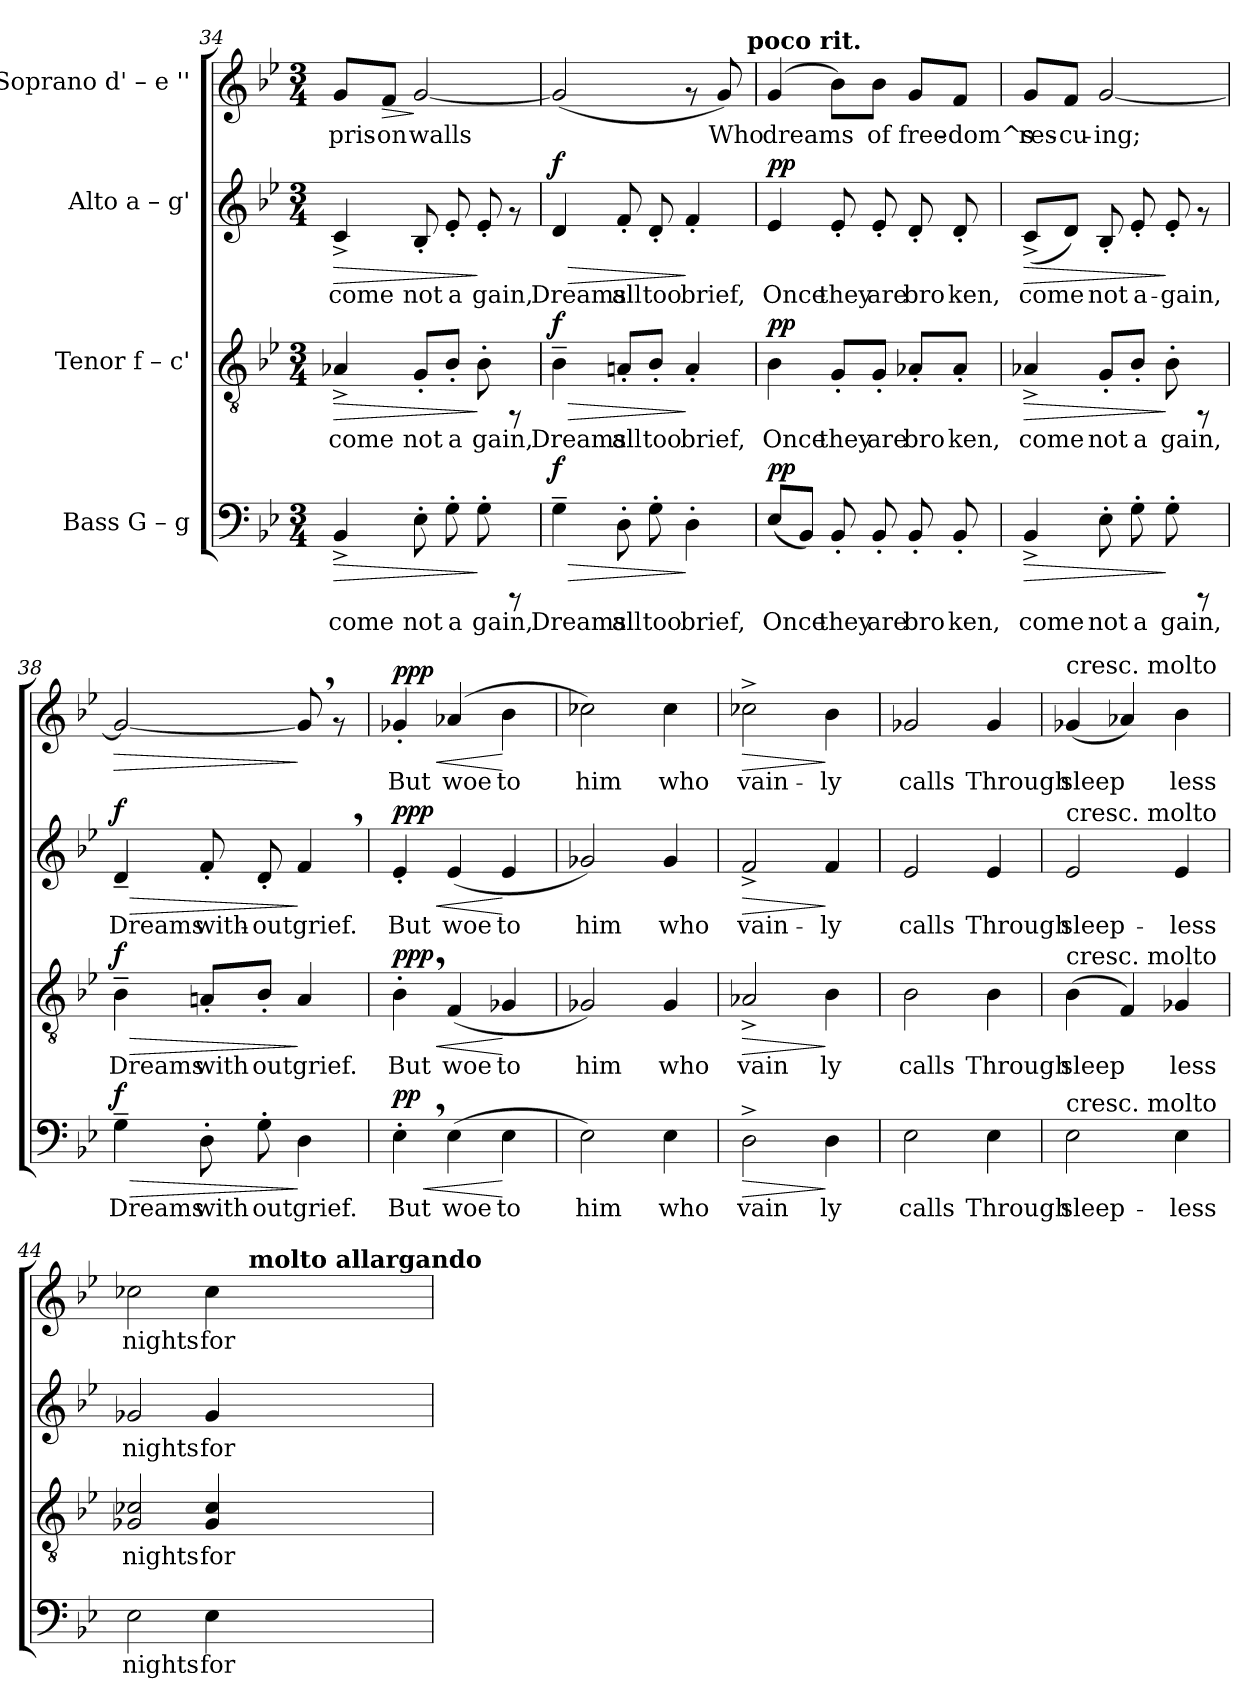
**kern	**text	**dynam	**kern	**text	**dynam	**kern	**text	**dynam	**kern	**text	**dynam
*part4	*part4	*part4	*part3	*part3	*part3	*part2	*part2	*part2	*part1	*part1	*part1
*staff4	*staff4	*staff4	*staff3	*staff3	*staff3	*staff2	*staff2	*staff2	*staff1	*staff1	*staff1
*I"Bass  G – g	*	*	*I"Tenor  f – c'	*	*	*I"Alto  a – g'	*	*	*I"Soprano  d' – e ''	*	*
*clefF4	*	*	*clefGv2	*	*	*clefG2	*	*	*clefG2	*	*
*k[b-e-]	*	*	*k[b-e-]	*	*	*k[b-e-]	*	*	*k[b-e-]	*	*
*B-:	*	*	*B-:	*	*	*B-:	*	*	*B-:	*	*
*M3/4	*	*	*M3/4	*	*	*M3/4	*	*	*M3/4	*	*
=34	=34	=34	=34	=34	=34	=34	=34	=34	=34	=34	=34
!	!LO:LY:b:cj	!LO:HP:b	!	!LO:LY:b:cj	!LO:HP:b	!	!LO:LY:b:cj	!LO:HP:b	!	!LO:LY:b:cj	!
4BB-^</	come	>	4A-X^</	come	>	4c^</	come	>	8g/L	pris-	.
!	!	!	!	!	!	!	!	!	!	!LO:LY:b:cj	!LO:HP:b
.	.	.	.	.	.	.	.	.	8f/J	-on	>
!	!LO:LY:b:cj	!	!	!LO:LY:b:cj	!	!	!LO:LY:b:cj	!	!	!LO:LY:b:cj	!
8E-'>\	not	.	8G'</L	not	.	8B-'</	not	.	[<2g/	walls	]
!	!LO:LY:b:cj	!	!	!LO:LY:b:cj	!	!	!LO:LY:b:cj	!	!	!	!
8G'>\	a	.	8B-'>/J	a	.	8e-'</	a	.	.	.	.
!	!LO:LY:b:cj	!	!	!LO:LY:b:cj	!	!	!LO:LY:b:cj	!	!	!	!
8G'>\	gain,	]	8B-'>\	gain,	]	8e-'</	gain,	]	.	.	.
8rCCC	.	.	8rFF	.	.	8rf	.	.	.	.	.
=35	=35	=35	=35	=35	=35	=35	=35	=35	=35	=35	=35
!	!LO:LY:b:cj	!LO:HP:b	!	!LO:LY:b:cj	!LO:HP:b	!	!LO:LY:b:cj	!LO:HP:b	!	!LO:LY:b:cj	!
!	!	!LO:DY:n=1:a	!	!	!LO:DY:n=1:a	!	!	!LO:DY:n=1:a	!	!	!
*	*	*	*	*	*	*	*	*	*^	*	*
4G~>\	Dreams	> f	4B-~>\	Dreams	> f	4d/	Dreams	> f	(<2g/]	2ryy	.	.
!	!LO:LY:b:cj	!	!	!LO:LY:b:cj	!	!	!LO:LY:b:cj	!	!	!	!	!
8D'>\	all	.	8An'</L	all	.	8f'</	all	.	.	.	.	.
!	!LO:LY:b:cj	!	!	!LO:LY:b:cj	!	!	!LO:LY:b:cj	!	!	!	!	!
8G'>\	too	.	8B-'>/J	too	.	8d'</	too	.	.	.	.	.
!	!LO:LY:b:cj	!	!	!LO:LY:b:cj	!	!	!LO:LY:b:cj	!	!	!	!	!
4D'>\	brief,	]	4A'</	brief,	]	4f'</	brief,	]	8rf	8...ryy	.	.
!	!	!	!	!	!	!	!	!	!	!	!LO:LY:b:cj	!
.	.	.	.	.	.	.	.	.	8g/)	.	Who	.
!	!	!	!	!	!	!	!	!	!	!LO:TX:a:B:t=poco rit.	!	!
.	.	.	.	.	.	.	.	.	.	64ryy	.	.
=36	=36	=36	=36	=36	=36	=36	=36	=36	=36	=36	=36	=36
!	!LO:LY:b:cj	!LO:DY:a	!	!LO:LY:b:cj	!LO:DY:a	!	!LO:LY:b:cj	!LO:DY:a	!	!	!LO:LY:b:cj	!
*	*	*	*	*	*	*	*	*	*v	*v	*	*
(<8E-/L	Once	pp	4B-\	Once	pp	4e-/	Once	pp	(>4g/	dreams	.
!	!LO:LY:b:cj	!	!	!	!	!	!	!	!	!	!
8BB-/J)	.	.	.	.	.	.	.	.	.	.	.
!	!LO:LY:b:cj	!	!	!LO:LY:b:cj	!	!	!LO:LY:b:cj	!	!	!LO:LY:b:cj	!
8BB-'</	they	.	8G'</L	they	.	8e-'</	they	.	8b-\L)	.	.
!	!LO:LY:b:cj	!	!	!LO:LY:b:cj	!	!	!LO:LY:b:cj	!	!	!LO:LY:b:cj	!
8BB-'</	are	.	8G'</J	are	.	8e-'</	are	.	8b-\J	of	.
!	!LO:LY:b:cj	!	!	!LO:LY:b:cj	!	!	!LO:LY:b:cj	!	!	!LO:LY:b:cj	!
8BB-'</	bro	.	8A-X'</L	bro	.	8d'</	bro	.	8g/L	free-	.
!	!LO:LY:b:cj	!	!	!LO:LY:b:cj	!	!	!LO:LY:b:cj	!	!	!LO:LY:b:cj	!
8BB-'</	ken,	.	8A-'</J	ken,	.	8d'</	ken,	.	8f/J	-dom^s	.
!!LO:PB:g=z
=37	=37	=37	=37	=37	=37	=37	=37	=37	=37	=37	=37
!	!LO:LY:b:cj	!LO:HP:b	!	!LO:LY:b:cj	!LO:HP:b	!	!LO:LY:b:cj	!LO:HP:b	!	!LO:LY:b:cj	!
4BB-^</	come	>	4A-X^</	come	>	(<8c^</L	come	>	8g/L	res-	.
!	!	!	!	!	!	!	!LO:LY:b:cj	!	!	!LO:LY:b:cj	!
.	.	.	.	.	.	8d/J)	.	.	8f/J	-cu-	.
!	!LO:LY:b:cj	!	!	!LO:LY:b:cj	!	!	!LO:LY:b:cj	!	!	!LO:LY:b:cj	!
8E-'>\	not	.	8G'</L	not	.	8B-'</	not	.	[<2g/	-ing;	.
!	!LO:LY:b:cj	!	!	!LO:LY:b:cj	!	!	!LO:LY:b:cj	!	!	!	!
8G'>\	a	.	8B-'>/J	a	.	8e-'</	a-	.	.	.	.
!	!LO:LY:b:cj	!	!	!LO:LY:b:cj	!	!	!LO:LY:b:cj	!	!	!	!
8G'>\	gain,	]	8B-'>\	gain,	]	8e-'</	-gain,	]	.	.	.
8rCCC	.	.	8rFF	.	.	8rf	.	.	.	.	.
=38	=38	=38	=38	=38	=38	=38	=38	=38	=38	=38	=38
!	!LO:LY:b:cj	!LO:HP:b	!	!LO:LY:b:cj	!LO:HP:b	!	!LO:LY:b:cj	!LO:HP:b	!	!LO:LY:b:cj	!LO:HP:b
!	!	!LO:DY:n=1:a	!	!	!LO:DY:n=1:a	!	!	!LO:DY:n=1:a	!	!	!
4G~>\	Dreams	> f	4B-~>\	Dreams	> f	4d~</	Dreams	> f	2g/_<	.	>
!	!LO:LY:b:cj	!	!	!LO:LY:b:cj	!	!	!LO:LY:b:cj	!	!	!	!
8D'>\	with	.	8An'</L	with	.	8f'</	with-	.	.	.	.
!	!LO:LY:b:cj	!	!	!LO:LY:b:cj	!	!	!LO:LY:b:cj	!	!	!	!
8G'>\	out	.	8B-'>/J	out	.	8d'</	-out	.	.	.	.
!	!LO:LY:b:cj	!	!	!LO:LY:b:cj	!	!	!LO:LY:b:cj	!	!	!LO:LY:b:cj	!
4D\	grief.	]	4A/	grief.	]	4f,>/	grief.	]	8g,>/]	.	]
.	.	.	.	.	.	.	.	.	8rf	.	.
=39	=39	=39	=39	=39	=39	=39	=39	=39	=39	=39	=39
!	!LO:LY:b:cj	!LO:HP:b	!	!LO:LY:b:cj	!LO:HP:b	!	!LO:LY:b:cj	!LO:HP:b	!	!LO:LY:b:cj	!LO:HP:b
!	!	!LO:DY:n=1:a	!	!	!LO:DY:n=1:a	!	!	!LO:DY:n=1:a	!	!	!LO:DY:n=1:a
4E-,>'>\	But	< pp	4B-,>'>\	But	< ppp	4e-'</	But	< ppp	4g-X'</	But	< ppp
!	!LO:LY:b:cj	!	!	!LO:LY:b:cj	!	!	!LO:LY:b:cj	!	!	!LO:LY:b:cj	!
(>4E-\	woe	.	(<4F/	woe	.	(<4e-/	woe	.	(>4a-X/	woe	.
!	!LO:LY:b:cj	!	!	!LO:LY:b:cj	!	!	!LO:LY:b:cj	!	!	!LO:LY:b:cj	!
4E-\	to	[	4G-X/	to	[	4e-/	to	[	4b-\	to	[
=40	=40	=40	=40	=40	=40	=40	=40	=40	=40	=40	=40
!	!LO:LY:b:cj	!	!	!LO:LY:b:cj	!	!	!LO:LY:b:cj	!	!	!LO:LY:b:cj	!
2E-\)	him	.	2G-X/)	him	.	2g-X/)	him	.	2cc-X\)	him	.
!	!LO:LY:b:cj	!	!	!LO:LY:b:cj	!	!	!LO:LY:b:cj	!	!	!LO:LY:b:cj	!
4E-\	who	.	4G-/	who	.	4g-/	who	.	4cc-\	who	.
=41	=41	=41	=41	=41	=41	=41	=41	=41	=41	=41	=41
!	!LO:LY:b:cj	!LO:HP:b	!	!LO:LY:b:cj	!LO:HP:b	!	!LO:LY:b:cj	!LO:HP:b	!	!LO:LY:b:cj	!LO:HP:b
2D^>\	vain	>	2A-X^</	vain	>	2f^</	vain-	>	2cc-X^>\	vain-	>
!	!LO:LY:b:cj	!	!	!LO:LY:b:cj	!	!	!LO:LY:b:cj	!	!	!LO:LY:b:cj	!
4D\	ly	]	4B-\	ly	]	4f/	-ly	]	4b-\	-ly	]
!!LO:LB:g=z
=42	=42	=42	=42	=42	=42	=42	=42	=42	=42	=42	=42
!	!LO:LY:b:cj	!	!	!LO:LY:b:cj	!	!	!LO:LY:b:cj	!	!	!LO:LY:b:cj	!
2E-\	calls	.	2B-\	calls	.	2e-/	calls	.	2g-X/	calls	.
!	!LO:LY:b:cj	!	!	!LO:LY:b:cj	!	!	!LO:LY:b:cj	!	!	!LO:LY:b:cj	!
4E-\	Through	.	4B-\	Through	.	4e-/	Through	.	4g-/	Through	.
=43	=43	=43	=43	=43	=43	=43	=43	=43	=43	=43	=43
!	!	!	!	!	!	!	!	!	!LO:TX:a:t=cresc. molto	!	!
!	!	!	!	!	!	!LO:TX:a:t=cresc. molto	!	!	!	!	!
!	!	!	!LO:TX:a:t=cresc. molto	!	!	!	!	!	!	!	!
!LO:TX:a:t=cresc. molto	!	!	!	!	!	!	!	!	!	!	!
!	!LO:LY:b:cj	!	!	!LO:LY:b:cj	!	!	!LO:LY:b:cj	!	!	!LO:LY:b:cj	!
2E-\	sleep-	.	(>4B-\	sleep-	.	2e-/	sleep-	.	(<4g-X/	sleep	.
!	!	!	!	!LO:LY:b:cj	!	!	!	!	!	!LO:LY:b:cj	!
.	.	.	4F/)	--	.	.	.	.	4a-X/)	.	.
!	!LO:LY:b:cj	!	!	!LO:LY:b:cj	!	!	!LO:LY:b:cj	!	!	!LO:LY:b:cj	!
4E-\	-less	.	4G-X/	-less	.	4e-/	-less	.	4b-\	less	.
=44	=44	=44	=44	=44	=44	=44	=44	=44	=44	=44	=44
!	!LO:LY:b:cj	!	!	!LO:LY:b:cj	!	!	!LO:LY:b:cj	!	!	!LO:LY:b:cj	!
*	*	*	*	*	*	*	*	*	*^	*	*
2E-\	nights	.	2c-X/ 2G-X/	nights	.	2g-X/	nights	.	2cc-X\	2ryy	nights	.
!	!LO:LY:b:cj	!	!	!LO:LY:b:cj	!	!	!LO:LY:b:cj	!	!	!	!LO:LY:b:cj	!
4E-\	for	.	4c-/ 4G-/	for	.	4g-/	for	.	4cc-\	8.ryy	for	.
!	!	!	!	!	!	!	!	!	!	!LO:TX:a:B:t=molto allargando	!	!
.	.	.	.	.	.	.	.	.	.	16ryy	.	.
*	*	*	*	*	*	*	*	*	*v	*v	*	*
=	=	=	=	=	=	=	=	=	=	=	=
*-	*-	*-	*-	*-	*-	*-	*-	*-	*-	*-	*-
